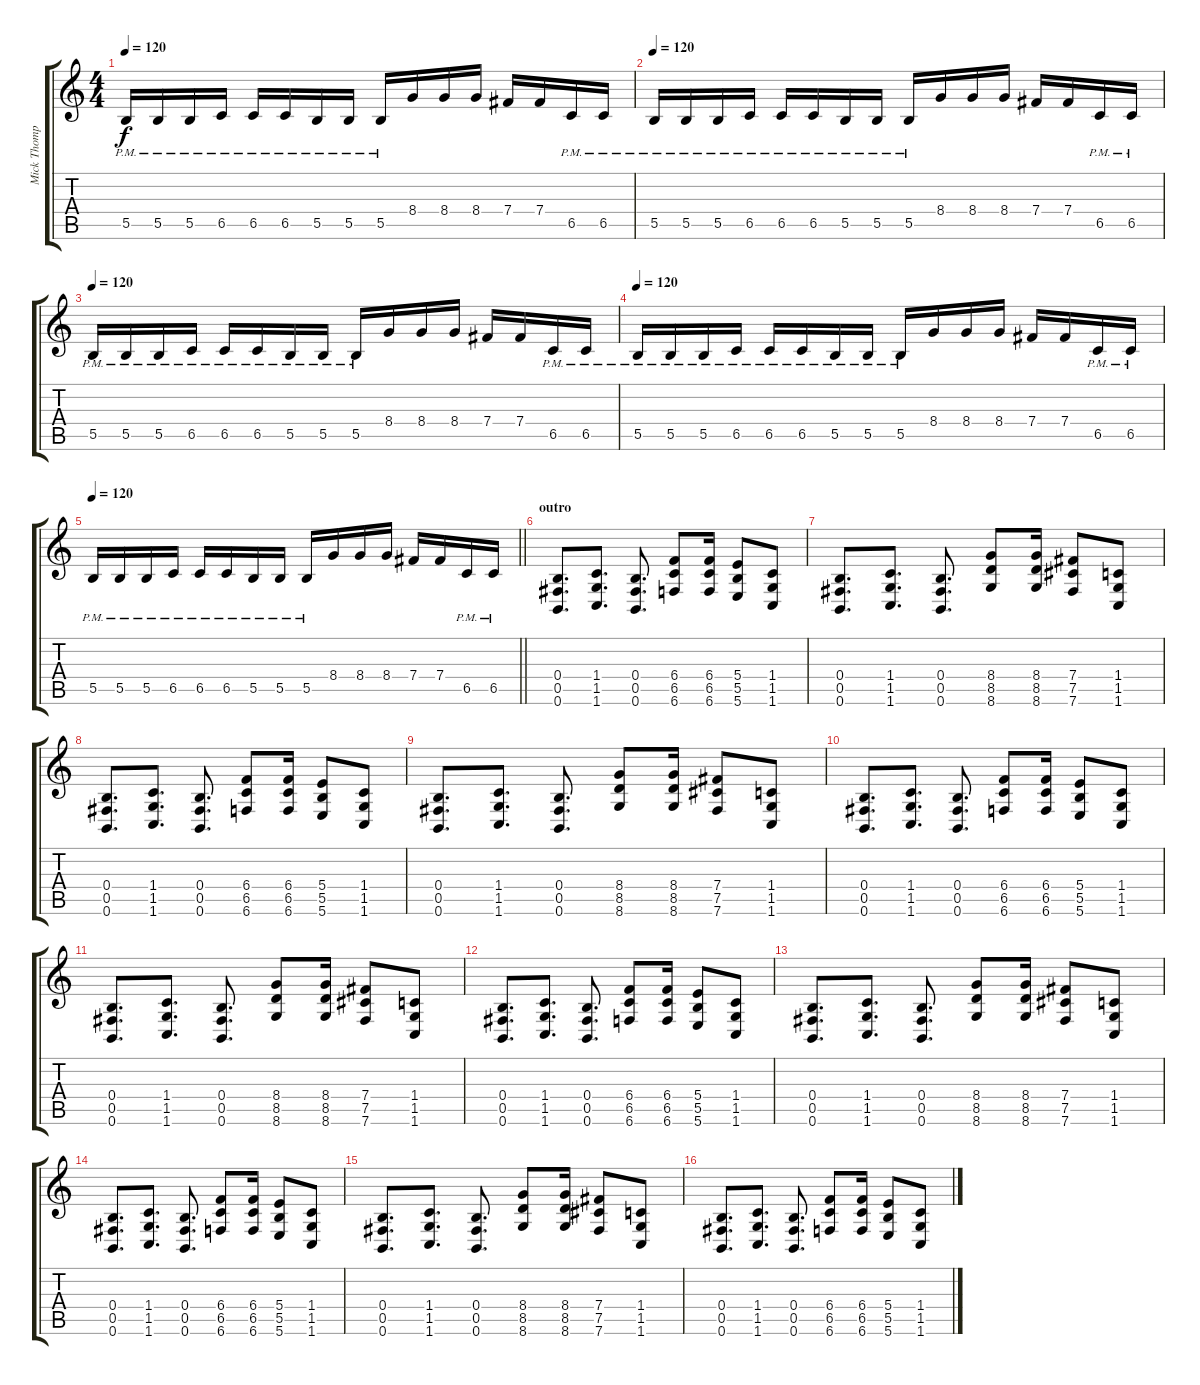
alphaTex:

\track ("Mick Thompson" "Mick Thomp") {instrument distortionguitar}
\staff {score tabs}
\tuning (Db4 Ab3 E3 B2 Gb2 B1) {hide}
\ts (4 4)
\tempo 120
\clef g2
\ks c
5.5{pm}.16{dy f} 5.5{pm}.16 5.5{pm}.16 6.5{pm}.16 6.5{pm}.16 6.5{pm}.16 5.5{pm}.16 5.5{pm}.16 5.5{pm}.16 8.4.16 8.4.16 8.4.16 7.4.16 7.4.16 6.5{pm}.16 6.5{pm}.16 |
\tempo 120
5.5{pm}.16 5.5{pm}.16 5.5{pm}.16 6.5{pm}.16 6.5{pm}.16 6.5{pm}.16 5.5{pm}.16 5.5{pm}.16 5.5{pm}.16 8.4.16 8.4.16 8.4.16 7.4.16 7.4.16 6.5{pm}.16 6.5{pm}.16 |
\tempo 120
5.5{pm}.16 5.5{pm}.16 5.5{pm}.16 6.5{pm}.16 6.5{pm}.16 6.5{pm}.16 5.5{pm}.16 5.5{pm}.16 5.5{pm}.16 8.4.16 8.4.16 8.4.16 7.4.16 7.4.16 6.5{pm}.16 6.5{pm}.16 |
\tempo 120
5.5{pm}.16 5.5{pm}.16 5.5{pm}.16 6.5{pm}.16 6.5{pm}.16 6.5{pm}.16 5.5{pm}.16 5.5{pm}.16 5.5{pm}.16 8.4.16 8.4.16 8.4.16 7.4.16 7.4.16 6.5{pm}.16 6.5{pm}.16 |
\tempo 120
\barLineRight lightlight
5.5{pm}.16 5.5{pm}.16 5.5{pm}.16 6.5{pm}.16 6.5{pm}.16 6.5{pm}.16 5.5{pm}.16 5.5{pm}.16 5.5{pm}.16 8.4.16 8.4.16 8.4.16 7.4.16 7.4.16 6.5{pm}.16 6.5{pm}.16 |
\section ("" "outro")
(0.4 0.5 0.6).8{d} (1.4 1.5 1.6).8{d} (0.4 0.5 0.6).8{d} (6.4 6.5 6.6).8 (6.4 6.5 6.6).16 (5.4 5.5 5.6).8 (1.4 1.5 1.6).8 |
(0.4 0.5 0.6).8{d} (1.4 1.5 1.6).8{d} (0.4 0.5 0.6).8{d} (8.4 8.5 8.6).8 (8.4 8.5 8.6).16 (7.4 7.5 7.6).8 (1.4 1.5 1.6).8 |
(0.4 0.5 0.6).8{d} (1.4 1.5 1.6).8{d} (0.4 0.5 0.6).8{d} (6.4 6.5 6.6).8 (6.4 6.5 6.6).16 (5.4 5.5 5.6).8 (1.4 1.5 1.6).8 |
(0.4 0.5 0.6).8{d} (1.4 1.5 1.6).8{d} (0.4 0.5 0.6).8{d} (8.4 8.5 8.6).8 (8.4 8.5 8.6).16 (7.4 7.5 7.6).8 (1.4 1.5 1.6).8 |
(0.4 0.5 0.6).8{d} (1.4 1.5 1.6).8{d} (0.4 0.5 0.6).8{d} (6.4 6.5 6.6).8 (6.4 6.5 6.6).16 (5.4 5.5 5.6).8 (1.4 1.5 1.6).8 |
(0.4 0.5 0.6).8{d} (1.4 1.5 1.6).8{d} (0.4 0.5 0.6).8{d} (8.4 8.5 8.6).8 (8.4 8.5 8.6).16 (7.4 7.5 7.6).8 (1.4 1.5 1.6).8 |
(0.4 0.5 0.6).8{d} (1.4 1.5 1.6).8{d} (0.4 0.5 0.6).8{d} (6.4 6.5 6.6).8 (6.4 6.5 6.6).16 (5.4 5.5 5.6).8 (1.4 1.5 1.6).8 |
(0.4 0.5 0.6).8{d} (1.4 1.5 1.6).8{d} (0.4 0.5 0.6).8{d} (8.4 8.5 8.6).8 (8.4 8.5 8.6).16 (7.4 7.5 7.6).8 (1.4 1.5 1.6).8 |
(0.4 0.5 0.6).8{d} (1.4 1.5 1.6).8{d} (0.4 0.5 0.6).8{d} (6.4 6.5 6.6).8 (6.4 6.5 6.6).16 (5.4 5.5 5.6).8 (1.4 1.5 1.6).8 |
(0.4 0.5 0.6).8{d} (1.4 1.5 1.6).8{d} (0.4 0.5 0.6).8{d} (8.4 8.5 8.6).8 (8.4 8.5 8.6).16 (7.4 7.5 7.6).8 (1.4 1.5 1.6).8 |
(0.4 0.5 0.6).8{d} (1.4 1.5 1.6).8{d} (0.4 0.5 0.6).8{d} (6.4 6.5 6.6).8 (6.4 6.5 6.6).16 (5.4 5.5 5.6).8 (1.4 1.5 1.6).8
